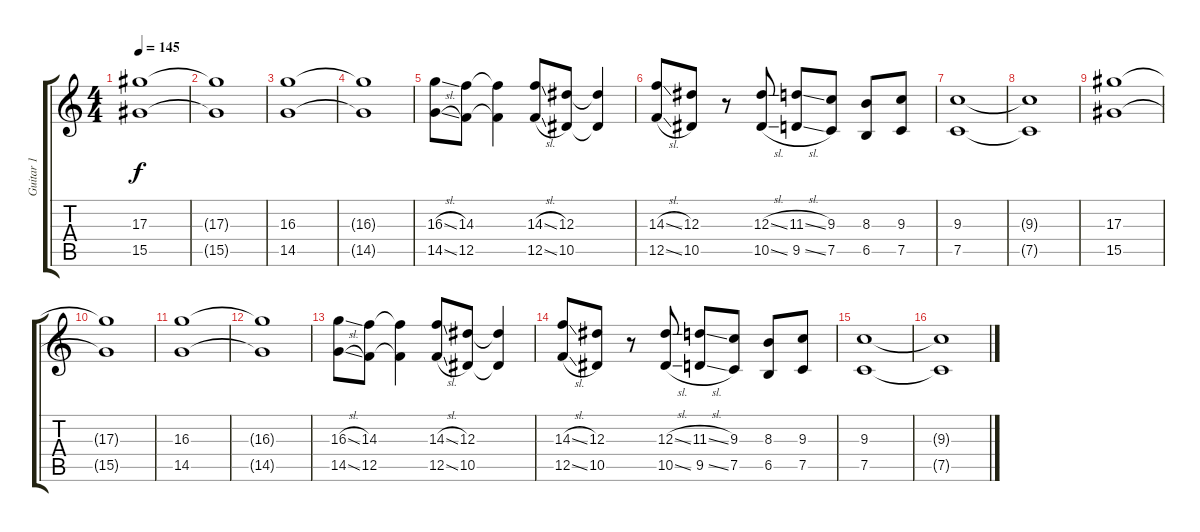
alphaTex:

\track ("Guitar 1" "Guitar 1") {instrument distortionguitar}
\staff {score tabs}
\tuning (C4 G3 Eb3 Bb2 F2 C2) {hide}
\ts (4 4)
\tempo 145
\clef g2
\ks c
(17.3 15.5).1{dy f} |
(17.3{t} 15.5{t}).1 |
(16.3 14.5).1 |
(16.3{t} 14.5{t}).1 |
(16.3{sl} 14.5{sl}).8 (14.3 12.5).8 (14.3{t} 12.5{t}).4 (14.3{sl} 12.5{sl}).8 (12.3 10.5).8 (12.3{t} 10.5{t}).4 |
(14.3{sl} 12.5{sl}).8 (12.3 10.5).8 r.8 (12.3{sl} 10.5{sl}).8 (11.3{sl} 9.5{sl}).8 (9.3 7.5).8 (8.3 6.5).8 (9.3 7.5).8 |
(9.3 7.5).1 |
(9.3{t} 7.5{t}).1 |
(17.3 15.5).1 |
(17.3{t} 15.5{t}).1 |
(16.3 14.5).1 |
(16.3{t} 14.5{t}).1 |
(16.3{sl} 14.5{sl}).8 (14.3 12.5).8 (14.3{t} 12.5{t}).4 (14.3{sl} 12.5{sl}).8 (12.3 10.5).8 (12.3{t} 10.5{t}).4 |
(14.3{sl} 12.5{sl}).8 (12.3 10.5).8 r.8 (12.3{sl} 10.5{sl}).8 (11.3{sl} 9.5{sl}).8 (9.3 7.5).8 (8.3 6.5).8 (9.3 7.5).8 |
(9.3 7.5).1 |
(9.3{t} 7.5{t}).1
